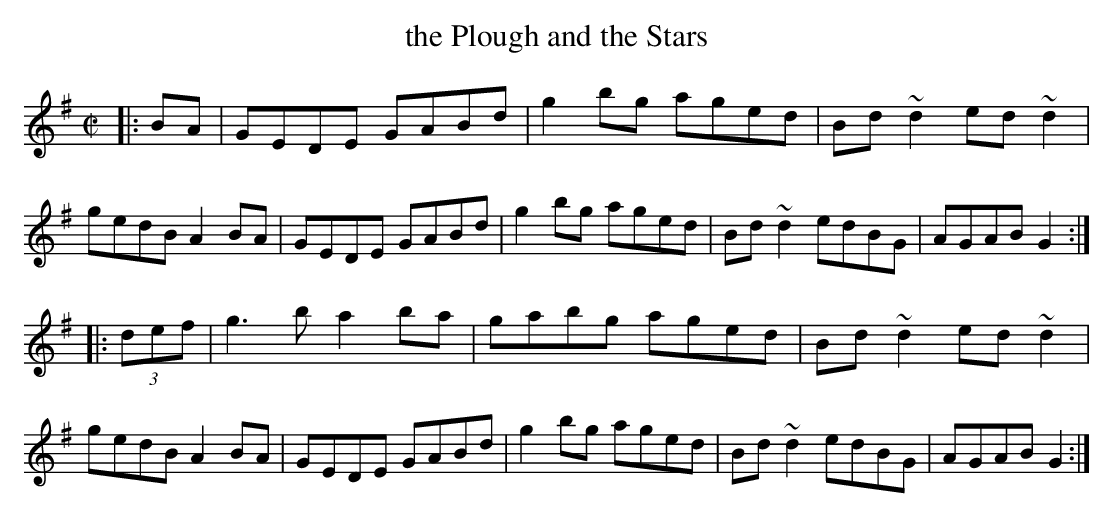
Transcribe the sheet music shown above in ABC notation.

X:1
T: the Plough and the Stars
M: C|
L: 1/8
K: G
|: BA |\
GEDE GABd | g2bg aged | Bd~d2 ed~d2 | gedB A2BA |\
GEDE GABd | g2bg aged | Bd~d2 edBG | AGAB G2:|
|: (3def |\
g3b a2ba | gabg aged | Bd~d2 ed~d2 | gedB A2BA |\
GEDE GABd | g2bg aged | Bd~d2 edBG | AGAB G2 :|
